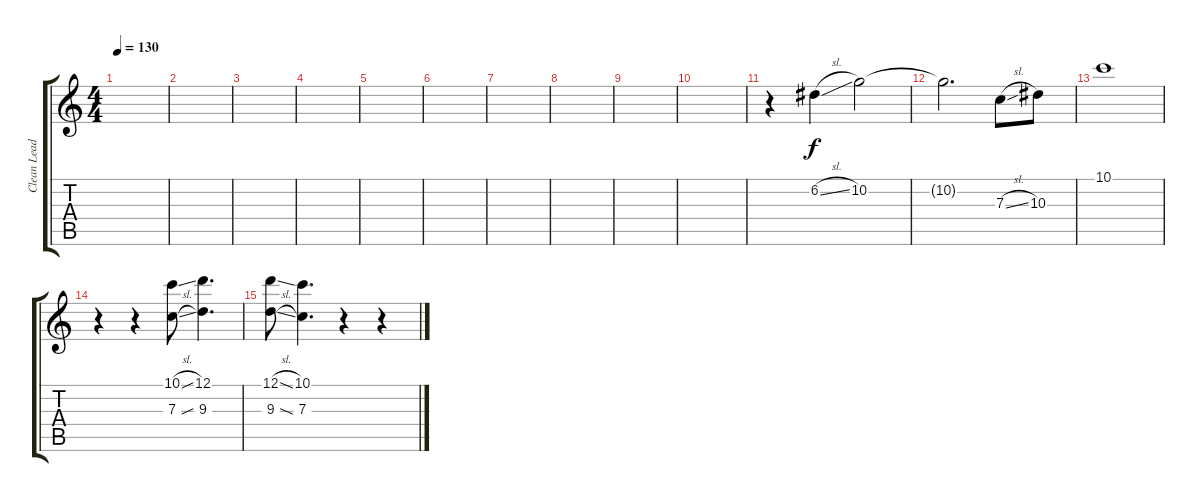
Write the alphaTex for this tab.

\track ("Clean Lead (Effect)" "Clean Lead") {instrument electricguitarclean}
\staff {score tabs}
\tuning (D4 A3 F3 C3 G2 C2) {hide}
\ts (4 4)
\tempo 130
\clef g2
\ks c
|
|
|
|
|
|
|
|
|
|
r.4 6.2{sl}.4 10.2.2 |
10.2{t}.2{d} 7.3{sl}.8 10.3.8 |
10.1.1 |
r.4 r.4 (10.1{sl} 7.3{sl}).8 (12.1 9.3).4{d} |
(12.1{sl} 9.3{sl}).8 (10.1 7.3).4{d} r.4 r.4
